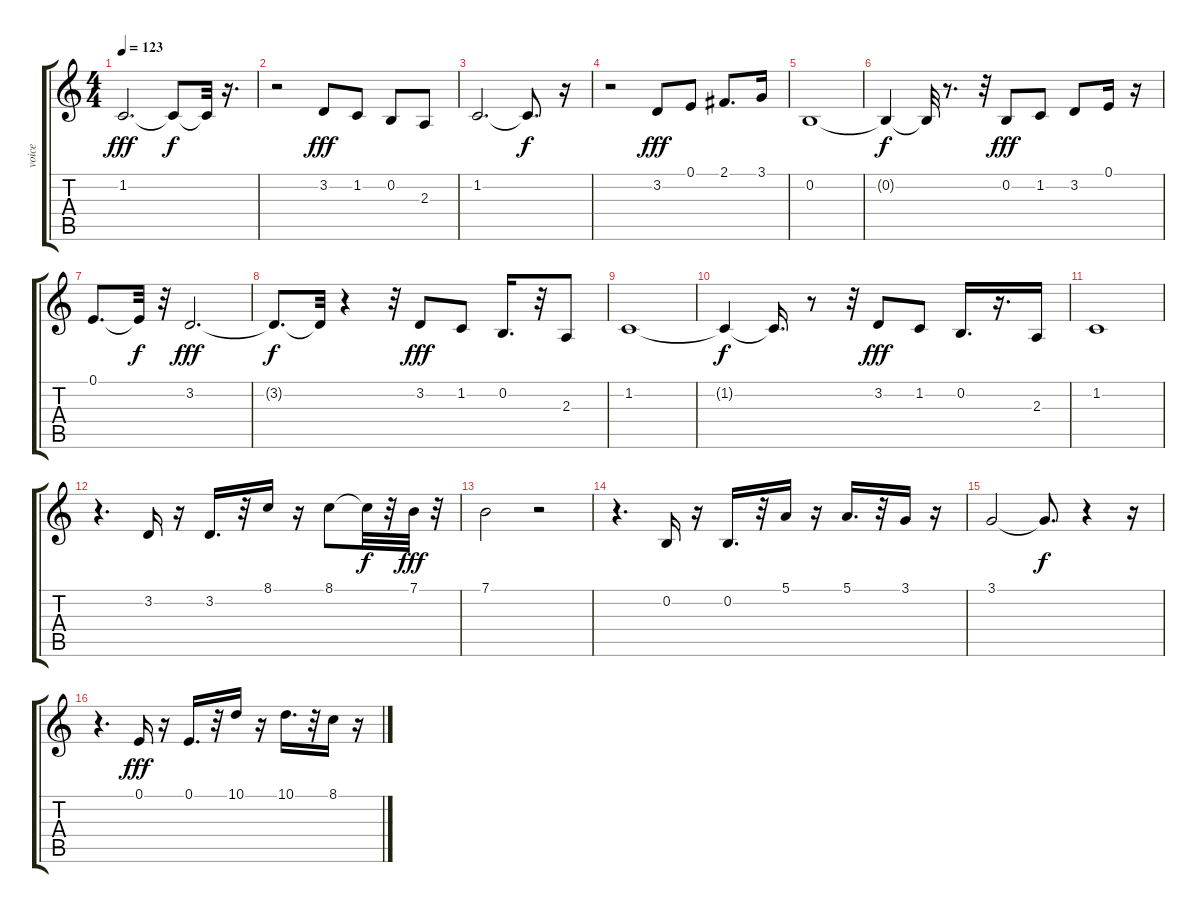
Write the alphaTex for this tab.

\track ("voice" "voice") {instrument oboe}
\staff {score tabs}
\tuning (E4 B3 G3 D3 A2 E2) {hide}
\ts (4 4)
\tempo 123
\clef g2
\ks c
1.2.2{d dy fff} 1.2{t}.8{dy f} 1.2{t}.32 r.16{d} |
r.2 3.2.8{dy fff} 1.2.8 0.2.8 2.3.8 |
1.2.2{d} 1.2{t}.8{d dy f} r.16 |
r.2 3.2.8{dy fff} 0.1.8 2.1.8{d} 3.1.16 |
0.2.1 |
0.2{t}.4{dy f} 0.2{t}.32 r.8{d} r.32 0.2.8{dy fff} 1.2.8 3.2.8 0.1.16 r.16 |
0.1.8{d} 0.1{t}.32{dy f} r.32 3.2.2{d dy fff} |
3.2{t}.8{d dy f} 3.2{t}.32 r.4 r.32 3.2.8{dy fff} 1.2.8 0.2.16{d} r.32 2.3.8 |
1.2.1 |
1.2{t}.4{dy f} 1.2{t}.16{d} r.8 r.32 3.2.8{dy fff} 1.2.8 0.2.16{d} r.16{d} 2.3.16 |
1.2.1 |
r.4{d} 3.2.16 r.16 3.2.16{d} r.32 8.1.16 r.16 8.1.8 8.1{t}.32{dy f} r.32 7.1.32{dy fff} r.32 |
7.1.2 r.2 |
r.4{d} 0.2.16 r.16 0.2.16{d} r.32 5.1.16 r.16 5.1.16{d} r.32 3.1.16 r.16 |
3.1.2 3.1{t}.8{d dy f} r.4 r.16 |
r.4{d} 0.1.16{dy fff} r.16 0.1.16{d} r.32 10.1.16 r.16 10.1.16{d} r.32 8.1.16 r.16
